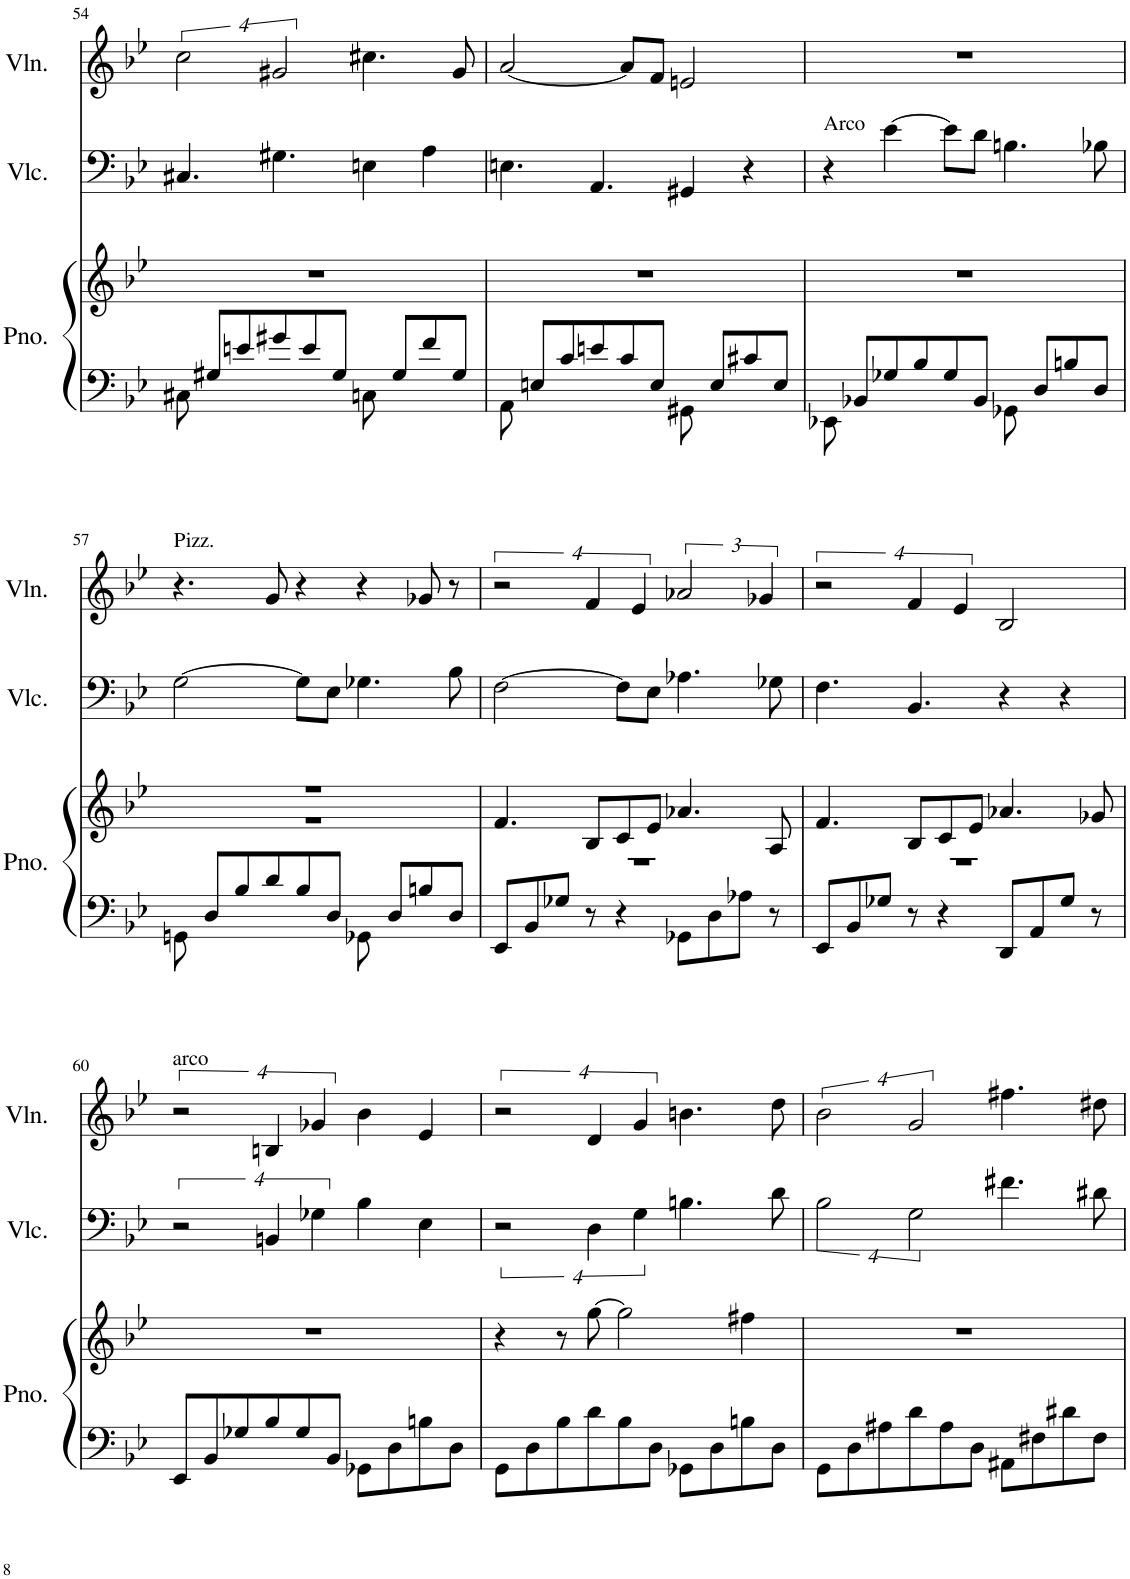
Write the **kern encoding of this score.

**kern	**kern	**kern	**kern
*part3	*part3	*part2	*part1
*staff4	*staff3	*staff2	*staff1
*I"Piano	*	*I"Violoncello	*I"Violin
*I'Pno.	*	*I'Vlc.	*I'Vln.
!!LO:PB:g=z
*clefF4	*clefG2	*clefF4	*clefG2
*k[b-e-]	*k[b-e-]	*k[b-e-]	*k[b-e-]
*M5/4	*M5/4	*M5/4	*M5/4
=54	=54	=54	=54
8C#X\	4%5r	4.C#X/	8%3cc\
8G#X/L	.	.	.
8en/	.	.	.
8g#X/	.	4.G#X\	8%3g#X/
8e/	.	.	.
8G#/J	.	.	.
8Cn\	.	4En\	4.cc#X\
8G#/L	.	.	.
8f/	.	4A\	.
8G#/J	.	.	8g#/
=55	=55	=55	=55
8AA\	4%5r	4.En\	[2a/
8En/L	.	.	.
8c/	.	.	.
8en/	.	4.AA/	.
8c/	.	.	8a/L]
8E/J	.	.	8f/J
8GG#X\	.	4GG#X/	2en/
8E/L	.	.	.
8c#X/	.	4r	.
8E/J	.	.	.
=56	=56	=56	=56
!	!	!LO:TX:a:t=Arco	!
8EE-X\	4%5r	4r	4%5r
8BB-X/L	.	.	.
8G-X/	.	[4e-\	.
8B-/	.	.	.
8G-/	.	8e-\L]	.
8BB-/J	.	8d\J	.
8GG-X\	.	4.Bn\	.
8D/L	.	.	.
8Bn/	.	.	.
8D/J	.	8B-X\	.
!!LO:LB:g=z
=57	=57	=57	=57
*	*^	*	*
!	!	!	!	!LO:TX:a:t=Pizz.
8GGn\	4%5r	4%5r	[2G\	4.r
8D/L	.	.	.	.
8B-/	.	.	.	.
8d/	.	.	.	8g/
8B-/	.	.	8G\L]	4r
8D/J	.	.	8E-\J	.
8GG-X\	.	.	4.G-X\	4r
8D/L	.	.	.	.
8Bn/	.	.	.	8g-X/
8D/J	.	.	8B-\	8r
=58	=58	=58	=58	=58
8EE-/L	4.f/	4%5r	[2F\	8%3r
8BB-/	.	.	.	.
8G-X/J	.	.	.	.
8r	8B-/L	.	.	16%3f/
4r	8c/	.	8F\L]	.
.	.	.	.	16%3e-/
.	8e-/J	.	8E-\J	.
8GG-X\L	4.a-X/	.	4.A-X\	3a-X/
8D\	.	.	.	.
8A-X\J	.	.	.	.
.	.	.	.	6g-X/
8r	8A/	.	8G-X\	.
=59	=59	=59	=59	=59
8EE-/L	4.f/	4%5r	4.F\	8%3r
8BB-/	.	.	.	.
8G-X/J	.	.	.	.
8r	8B-/L	.	4.BB-/	16%3f/
4r	8c/	.	.	.
.	.	.	.	16%3e-/
.	8e-/J	.	.	.
8DD/L	4.a-X/	.	4r	2B-/
8AA/	.	.	.	.
8G-/J	.	.	4r	.
8r	8g-X/	.	.	.
*	*v	*v	*	*
!!LO:LB:g=z
=60	=60	=60	=60
!	!	!	!LO:TX:a:t=arco
8EE-/L	4%5r	8%3r	8%3r
8BB-/	.	.	.
8G-X/	.	.	.
8B-/	.	16%3BBn/	16%3Bn/
8G-/	.	.	.
.	.	16%3G-X\	16%3g-X/
8BB-/J	.	.	.
8GG-X\L	.	4B-\	4b-\
8D\	.	.	.
8Bn\	.	4E-\	4e-/
8D\J	.	.	.
=61	=61	=61	=61
8GG\L	4r	8%3r	8%3r
8D\	.	.	.
8B-\	8r	.	.
8d\	[8gg\	16%3D\	16%3d/
8B-\	2gg\]	.	.
.	.	16%3G\	16%3g/
8D\J	.	.	.
8GG-X\L	.	4.Bn\	4.bn\
8D\	.	.	.
8Bn\	4ff#X\	.	.
8D\J	.	8d\	8dd\
=62	=62	=62	=62
8GG\L	4%5r	8%3B-\	8%3b-\
8D\	.	.	.
8A#X\	.	.	.
8d\	.	8%3G\	8%3g/
8A#\	.	.	.
8D\J	.	.	.
8AA#X\L	.	4.f#X\	4.ff#X\
8F#X\	.	.	.
8d#X\	.	.	.
8F#\J	.	8d#X\	8dd#X\
=	=	=	=
*-	*-	*-	*-
